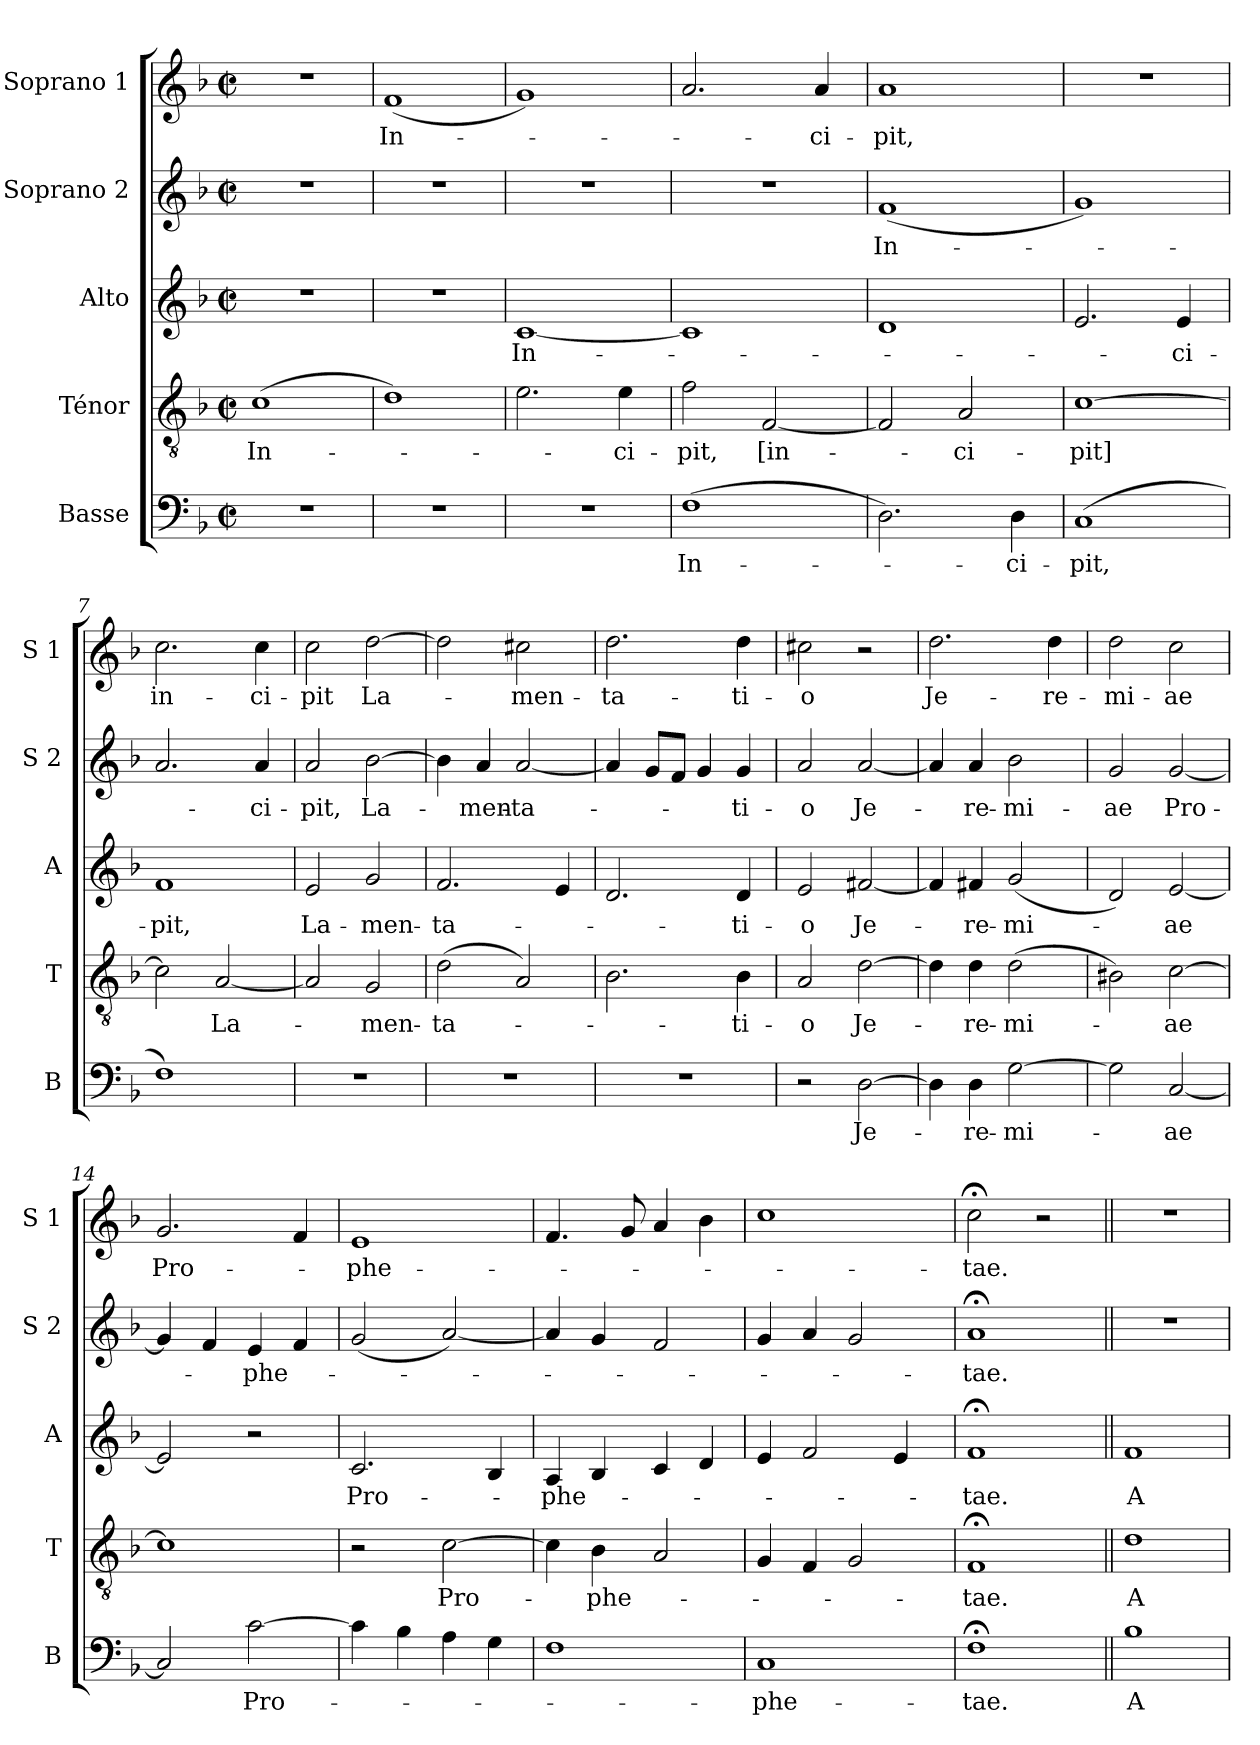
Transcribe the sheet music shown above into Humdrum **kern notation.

**kern	**text	**kern	**text	**kern	**text	**kern	**text	**kern	**text
*part5	*part5	*part4	*part4	*part3	*part3	*part2	*part2	*part1	*part1
*staff5	*staff5	*staff4	*staff4	*staff3	*staff3	*staff2	*staff2	*staff1	*staff1
*I"Basse	*	*I"Ténor	*	*I"Alto	*	*I"Soprano 2	*	*I"Soprano 1	*
*I'B	*	*I'T	*	*I'A	*	*I'S 2	*	*I'S 1	*
*clefF4	*	*clefGv2	*	*clefG2	*	*clefG2	*	*clefG2	*
*k[b-]	*	*k[b-]	*	*k[b-]	*	*k[b-]	*	*k[b-]	*
*M4/4	*	*M4/4	*	*M4/4	*	*M4/4	*	*M4/4	*
*met(c|)	*	*met(c|)	*	*met(c|)	*	*met(c|)	*	*met(c|)	*
=1	=1	=1	=1	=1	=1	=1	=1	=1	=1
!	!	!	!LO:LY:b	!	!	!	!	!	!
1r	.	(>1c	In-	1r	.	1r	.	1r	.
=2	=2	=2	=2	=2	=2	=2	=2	=2	=2
!	!	!	!	!	!	!	!	!	!LO:LY:b
1r	.	1d)	.	1r	.	1r	.	(<1f	In-
=3	=3	=3	=3	=3	=3	=3	=3	=3	=3
!	!	!	!	!	!LO:LY:b	!	!	!	!
1r	.	2.e\	.	[1c	In-	1r	.	1g)	.
!	!	!	!LO:LY:b	!	!	!	!	!	!
.	.	4e\	-ci-	.	.	.	.	.	.
=4	=4	=4	=4	=4	=4	=4	=4	=4	=4
!	!LO:LY:b	!	!LO:LY:b	!	!	!	!	!	!
(>1F	In-	2f\	-pit,	1c]	.	1r	.	2.a/	.
!	!	!	!LO:LY:b	!	!	!	!	!	!
.	.	[2F/	[in-	.	.	.	.	.	.
!	!	!	!	!	!	!	!	!	!LO:LY:b
.	.	.	.	.	.	.	.	4a/	-ci-
=5	=5	=5	=5	=5	=5	=5	=5	=5	=5
!	!	!	!	!	!	!	!LO:LY:b	!	!LO:LY:b
2.D\)	.	2F/]	.	1d	.	(<1f	In-	1a	-pit,
!	!	!	!LO:LY:b	!	!	!	!	!	!
.	.	2A/	-ci-	.	.	.	.	.	.
!	!LO:LY:b	!	!	!	!	!	!	!	!
4D\	-ci-	.	.	.	.	.	.	.	.
=6	=6	=6	=6	=6	=6	=6	=6	=6	=6
!	!LO:LY:b	!	!LO:LY:b	!	!	!	!	!	!
(>1C	-pit,	[1c	-pit]	2.e/	.	1g)	.	1r	.
!	!	!	!	!	!LO:LY:b	!	!	!	!
.	.	.	.	4e/	-ci-	.	.	.	.
=7	=7	=7	=7	=7	=7	=7	=7	=7	=7
!	!	!	!	!	!LO:LY:b	!	!	!	!LO:LY:b
1F)	.	2c\]	.	1f	-pit,	2.a/	.	2.cc\	in-
!	!	!	!LO:LY:b	!	!	!	!	!	!
.	.	[2A/	La-	.	.	.	.	.	.
!	!	!	!	!	!	!	!LO:LY:b	!	!LO:LY:b
.	.	.	.	.	.	4a/	-ci-	4cc\	-ci-
=8	=8	=8	=8	=8	=8	=8	=8	=8	=8
!	!	!	!	!	!LO:LY:b	!	!LO:LY:b	!	!LO:LY:b
1r	.	2A/]	.	2e/	La-	2a/	-pit,	2cc\	-pit
!	!	!	!LO:LY:b	!	!LO:LY:b	!	!LO:LY:b	!	!LO:LY:b
.	.	2G/	-men-	2g/	-men-	[2b-\	La-	[2dd\	La-
=9	=9	=9	=9	=9	=9	=9	=9	=9	=9
!	!	!	!LO:LY:b	!	!LO:LY:b	!	!	!	!
1r	.	(>2d\	-ta-	2.f/	-ta-	4b-\]	.	2dd\]	.
!	!	!	!	!	!	!	!LO:LY:b	!	!
.	.	.	.	.	.	4a/	-men-	.	.
!	!	!	!	!	!	!	!LO:LY:b	!	!LO:LY:b
.	.	2A/)	.	.	.	[2a/	-ta-	2cc#X\	-men-
.	.	.	.	4e/	.	.	.	.	.
=10	=10	=10	=10	=10	=10	=10	=10	=10	=10
!	!	!	!	!	!	!	!	!	!LO:LY:b
1r	.	2.B-\	.	2.d/	.	4a/]	.	2.dd\	-ta-
.	.	.	.	.	.	8g/L	.	.	.
.	.	.	.	.	.	8f/J	.	.	.
.	.	.	.	.	.	4g/	.	.	.
!	!	!	!LO:LY:b	!	!LO:LY:b	!	!LO:LY:b	!	!LO:LY:b
.	.	4B-\	-ti-	4d/	-ti-	4g/	-ti-	4dd\	-ti-
=11	=11	=11	=11	=11	=11	=11	=11	=11	=11
!	!	!	!LO:LY:b	!	!LO:LY:b	!	!LO:LY:b	!	!LO:LY:b
2r	.	2A/	-o	2e/	-o	2a/	-o	2cc#X\	-o
!	!LO:LY:b	!	!LO:LY:b	!	!LO:LY:b	!	!LO:LY:b	!	!
[2D\	Je-	[2d\	Je-	[2f#X/	Je-	[2a/	Je-	2r	.
!!LO:LB:g=z
=12	=12	=12	=12	=12	=12	=12	=12	=12	=12
!	!	!	!	!	!	!	!	!	!LO:LY:b
4D\]	.	4d\]	.	4f#/]	.	4a/]	.	2.dd\	Je-
!	!LO:LY:b	!	!LO:LY:b	!	!LO:LY:b	!	!LO:LY:b	!	!
4D\	-re-	4d\	-re-	4f#i/	-re-	4a/	-re-	.	.
!	!LO:LY:b	!	!LO:LY:b	!	!LO:LY:b	!	!LO:LY:b	!	!
[2G\	-mi-	(>2d\	-mi-	(<2g/	-mi-	2b-\	-mi-	.	.
!	!	!	!	!	!	!	!	!	!LO:LY:b
.	.	.	.	.	.	.	.	4dd\	-re-
=13	=13	=13	=13	=13	=13	=13	=13	=13	=13
!	!	!	!	!	!	!	!LO:LY:b	!	!LO:LY:b
2G\]	.	2B#X\)	.	2d/)	.	2g/	-ae	2dd\	-mi-
!	!LO:LY:b	!	!LO:LY:b	!	!LO:LY:b	!	!LO:LY:b	!	!LO:LY:b
[2C/	-ae	[2c\	-ae	[2e/	-ae	[2g/	Pro-	2cc\	-ae
=14	=14	=14	=14	=14	=14	=14	=14	=14	=14
!	!	!	!	!	!	!	!	!	!LO:LY:b
2C/]	.	1c]	.	2e/]	.	4g/]	.	2.g/	Pro-
.	.	.	.	.	.	4f/	.	.	.
!	!LO:LY:b	!	!	!	!	!	!LO:LY:b	!	!
[2c\	Pro-	.	.	2r	.	4e/	-phe-	.	.
.	.	.	.	.	.	4f/	.	4f/	.
=15	=15	=15	=15	=15	=15	=15	=15	=15	=15
!	!	!	!	!	!LO:LY:b	!	!	!	!LO:LY:b
4c\]	.	2r	.	2.c/	Pro-	(<2g/	.	1e	-phe-
4B-\	.	.	.	.	.	.	.	.	.
!	!	!	!LO:LY:b	!	!	!	!	!	!
4A\	.	[2c\	Pro-	.	.	[2a/)	.	.	.
4G\	.	.	.	4B-/	.	.	.	.	.
=16	=16	=16	=16	=16	=16	=16	=16	=16	=16
!	!	!	!	!	!LO:LY:b	!	!	!	!
1F	.	4c\]	.	4A/	-phe-	4a/]	.	4.f/	.
!	!	!	!LO:LY:b	!	!	!	!	!	!
.	.	4B-\	-phe-	4B-/	.	4g/	.	.	.
.	.	.	.	.	.	.	.	8g/	.
.	.	2A/	.	4c/	.	2f/	.	4a/	.
.	.	.	.	4d/	.	.	.	4b-\	.
=17	=17	=17	=17	=17	=17	=17	=17	=17	=17
!	!LO:LY:b	!	!	!	!	!	!	!	!
1C	-phe-	4G/	.	4e/	.	4g/	.	1cc	.
.	.	4F/	.	2f/	.	4a/	.	.	.
.	.	2G/	.	.	.	2g/	.	.	.
.	.	.	.	4e/	.	.	.	.	.
=18	=18	=18	=18	=18	=18	=18	=18	=18	=18
!	!LO:LY:b	!	!LO:LY:b	!	!LO:LY:b	!	!LO:LY:b	!	!LO:LY:b
1F;<	-tae.	1F;<	-tae.	1f;<	-tae.	1a;<	-tae.	2cc;<\	-tae.
.	.	.	.	.	.	.	.	2r	.
=19||	=19||	=19||	=19||	=19||	=19||	=19||	=19||	=19||	=19||
!	!LO:LY:b	!	!LO:LY:b	!	!LO:LY:b	!	!	!	!
1B-	A-	1d	A-	1f	A-	1r	.	1r	.
=	=	=	=	=	=	=	=	=	=
*-	*-	*-	*-	*-	*-	*-	*-	*-	*-
